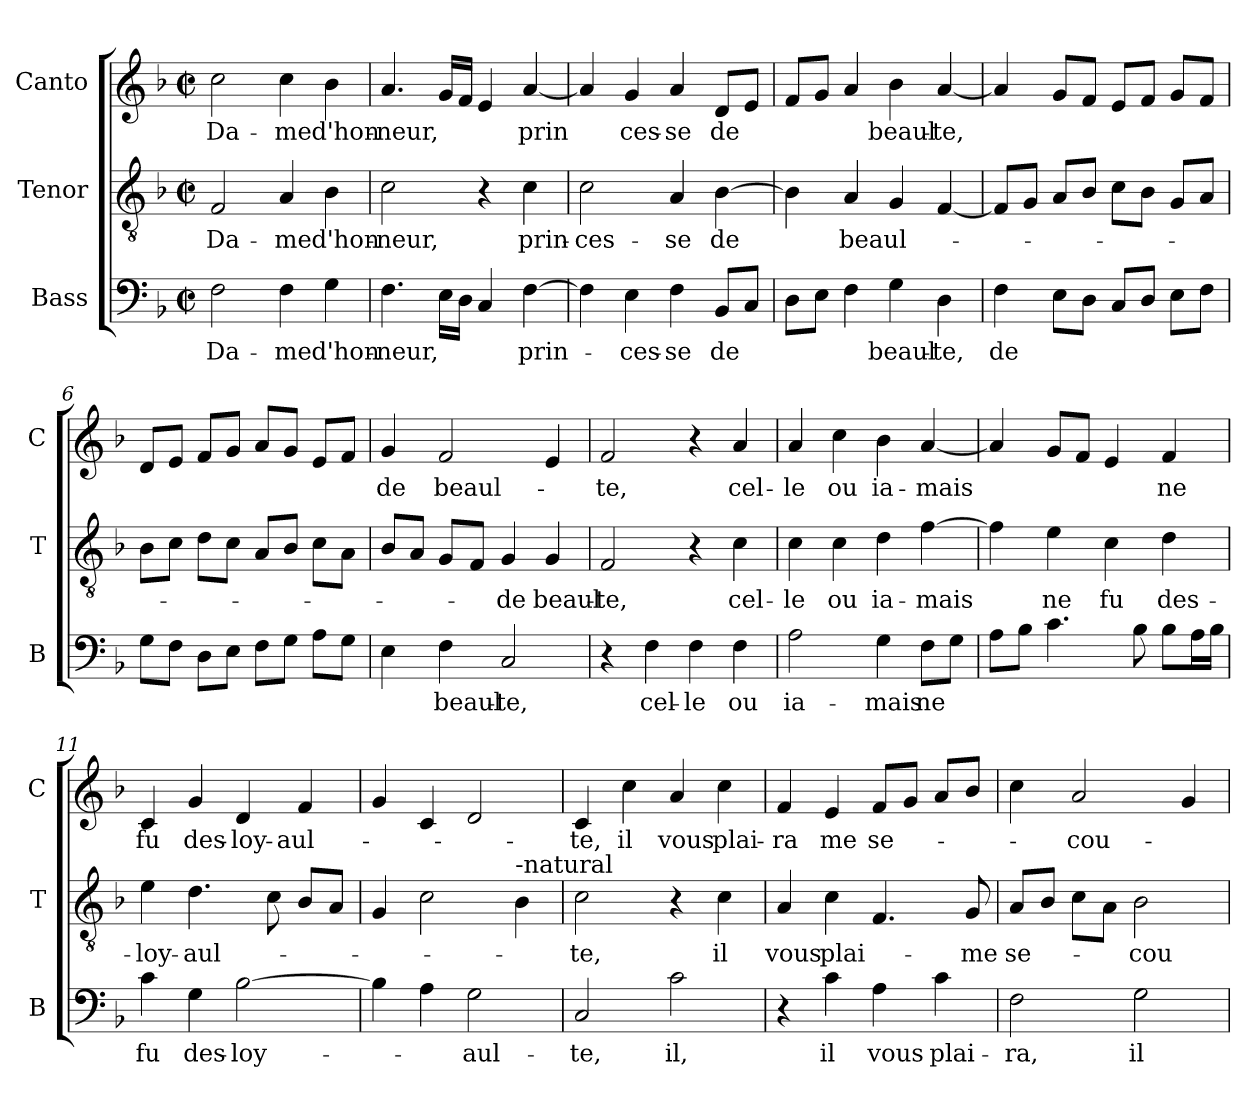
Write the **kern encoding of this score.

**kern	**text	**kern	**text	**kern	**text
*part3	*part3	*part2	*part2	*part1	*part1
*staff3	*staff3	*staff2	*staff2	*staff1	*staff1
*I"Bass	*	*I"Tenor	*	*I"Canto	*
*I'B	*	*I'T	*	*I'C	*
*clefF4	*	*clefGv2	*	*clefG2	*
*k[b-]	*	*k[b-]	*	*k[b-]	*
*F:	*	*F:	*	*F:	*
*M2/2	*	*M2/2	*	*M2/2	*
*met(c|)	*	*met(c|)	*	*met(c|)	*
=1	=1	=1	=1	=1	=1
!	!LO:LY:b	!	!LO:LY:b	!	!LO:LY:b
2F\	Da-	2F/	Da-	2cc\	Da-
!	!LO:LY:b	!	!LO:LY:b	!	!LO:LY:b
4F\	-me	4A/	-me	4cc\	-me
!	!LO:LY:b	!	!LO:LY:b	!	!LO:LY:b
4G\	d'hon-	4B-\	d'hon-	4b-\	d'hon-
=2	=2	=2	=2	=2	=2
!	!LO:LY:b	!	!LO:LY:b	!	!LO:LY:b
4.F\	-neur,	2c\	-neur,	4.a/	-neur,
16E\LL	.	.	.	16g/LL	.
16D\JJ	.	.	.	16f/JJ	.
4C/	.	4r	.	4e/	.
!	!LO:LY:b	!	!LO:LY:b	!	!LO:LY:b
[4F\	prin-	4c\	prin-	[4a/	prin
=3	=3	=3	=3	=3	=3
!	!	!	!LO:LY:b	!	!
4F\]	.	2c\	-ces-	4a/]	.
!	!LO:LY:b	!	!	!	!LO:LY:b
4E\	-ces-	.	.	4g/	ces-
!	!LO:LY:b	!	!LO:LY:b	!	!LO:LY:b
4F\	-se	4A/	-se	4a/	-se
!	!LO:LY:b	!	!LO:LY:b	!	!LO:LY:b
8BB-/L	de	[4B-\	de	8d/L	de
8C/J	.	.	.	8e/J	.
=4	=4	=4	=4	=4	=4
8D\L	.	4B-\]	.	8f/L	.
8E\J	.	.	.	8g/J	.
!	!	!	!LO:LY:b	!	!
4F\	.	4A/	beaul-	4a/	.
!	!LO:LY:b	!	!	!	!LO:LY:b
4G\	beaul-	4G/	.	4b-\	beaul-
!	!LO:LY:b	!	!	!	!LO:LY:b
4D\	-te,	[4F/	.	[4a/	-te,
!!LO:LB:g=z
=5	=5	=5	=5	=5	=5
!	!LO:LY:b	!	!	!	!
4F\	de	8F/L]	.	4a/]	.
.	.	8G/J	.	.	.
8E\L	.	8A/L	.	8g/L	.
8D\J	.	8B-/J	.	8f/J	.
8C/L	.	8c\L	.	8e/L	.
8D/J	.	8B-\J	.	8f/J	.
8E\L	.	8G/L	.	8g/L	.
8F\J	.	8A/J	.	8f/J	.
=6	=6	=6	=6	=6	=6
8G\L	.	8B-\L	.	8d/L	.
8F\J	.	8c\J	.	8e/J	.
8D\L	.	8d\L	.	8f/L	.
8E\J	.	8c\J	.	8g/J	.
8F\L	.	8A/L	.	8a/L	.
8G\J	.	8B-/J	.	8g/J	.
8A\L	.	8c\L	.	8e/L	.
8G\J	.	8A\J	.	8f/J	.
=7	=7	=7	=7	=7	=7
!	!	!	!	!	!LO:LY:b
4E\	.	8B-/L	.	4g/	de
.	.	8A/J	.	.	.
!	!LO:LY:b	!	!	!	!LO:LY:b
4F\	beaul-	8G/L	.	2f/	beaul-
.	.	8F/J	.	.	.
!	!LO:LY:b	!	!LO:LY:b	!	!
2C/	-te,	4G/	-de	.	.
!	!	!	!LO:LY:b	!	!
.	.	4G/	beaul-	4e/	.
=8	=8	=8	=8	=8	=8
!	!	!	!LO:LY:b	!	!LO:LY:b
4r	.	2F/	-te,	2f/	-te,
!	!LO:LY:b	!	!	!	!
4F\	cel-	.	.	.	.
!	!LO:LY:b	!	!	!	!
4F\	-le	4r	.	4r	.
!	!LO:LY:b	!	!LO:LY:b	!	!LO:LY:b
4F\	ou	4c\	cel-	4a/	cel-
=9	=9	=9	=9	=9	=9
!	!LO:LY:b	!	!LO:LY:b	!	!LO:LY:b
2A\	ia-	4c\	-le	4a/	-le
!	!	!	!LO:LY:b	!	!LO:LY:b
.	.	4c\	ou	4cc\	ou
!	!LO:LY:b	!	!LO:LY:b	!	!LO:LY:b
4G\	-mais	4d\	ia-	4b-\	ia-
!	!LO:LY:b	!	!LO:LY:b	!	!LO:LY:b
8F\L	ne	[4f\	-mais	[4a/	-mais
8G\J	.	.	.	.	.
!!LO:LB:g=z
=10	=10	=10	=10	=10	=10
8A\L	.	4f\]	.	4a/]	.
8B-\J	.	.	.	.	.
!	!	!	!LO:LY:b	!	!
4.c\	.	4e\	ne	8g/L	.
.	.	.	.	8f/J	.
!	!	!	!LO:LY:b	!	!
.	.	4c\	fu	4e/	.
8B-\	.	.	.	.	.
!	!	!	!LO:LY:b	!	!LO:LY:b
8B-\L	.	4d\	des-	4f/	ne
16A\L	.	.	.	.	.
16B-\JJ	.	.	.	.	.
=11	=11	=11	=11	=11	=11
!	!LO:LY:b	!	!LO:LY:b	!	!LO:LY:b
4c\	fu	4e\	-loy-	4c/	fu
!	!LO:LY:b	!	!LO:LY:b	!	!LO:LY:b
4G\	des-	4.d\	-aul-	4g/	des-
!	!LO:LY:b	!	!	!	!LO:LY:b
[2B-\	-loy-	.	.	4d/	-loy-
.	.	8c\	.	.	.
!	!	!	!	!	!LO:LY:b
.	.	8B-/L	.	4f/	-aul-
.	.	8A/J	.	.	.
=12	=12	=12	=12	=12	=12
4B-\]	.	4G/	.	4g/	.
4A\	.	2c\	.	4c/	.
!	!LO:LY:b	!	!	!	!
2G\	-aul-	.	.	2d/	.
!	!	!LO:TX:a:t=-natural	!	!	!
.	.	4B-\	.	.	.
=13	=13	=13	=13	=13	=13
!	!LO:LY:b	!	!LO:LY:b	!	!LO:LY:b
2C/	-te,	2c\	-te,	4c/	-te,
!	!	!	!	!	!LO:LY:b
.	.	.	.	4cc\	il
!	!LO:LY:b	!	!	!	!LO:LY:b
2c\	il,	4r	.	4a/	vous
!	!	!	!LO:LY:b	!	!LO:LY:b
.	.	4c\	il	4cc\	plai-
=14	=14	=14	=14	=14	=14
!	!	!	!LO:LY:b	!	!LO:LY:b
4r	.	4A/	vous	4f/	-ra
!	!LO:LY:b	!	!LO:LY:b	!	!LO:LY:b
4c\	il	4c\	plai-	4e/	me
!	!LO:LY:b	!	!	!	!LO:LY:b
4A\	vous	4.F/	.	8f/L	se-
.	.	.	.	8g/J	.
!	!LO:LY:b	!	!	!	!
4c\	plai-	.	.	8a/L	.
!	!	!	!LO:LY:b	!	!
.	.	8G/	me	8b-/J	.
!!LO:PB:g=z
=15	=15	=15	=15	=15	=15
!	!LO:LY:b	!	!LO:LY:b	!	!
2F\	-ra,	8A/L	se-	4cc\	.
.	.	8B-/J	.	.	.
!	!	!	!	!	!LO:LY:b
.	.	8c\L	.	2a/	-cou-
.	.	8A\J	.	.	.
!	!LO:LY:b	!	!LO:LY:b	!	!
2G\	il	2B-\	-cou-	.	.
.	.	.	.	4g/	.
=	=	=	=	=	=
*-	*-	*-	*-	*-	*-
